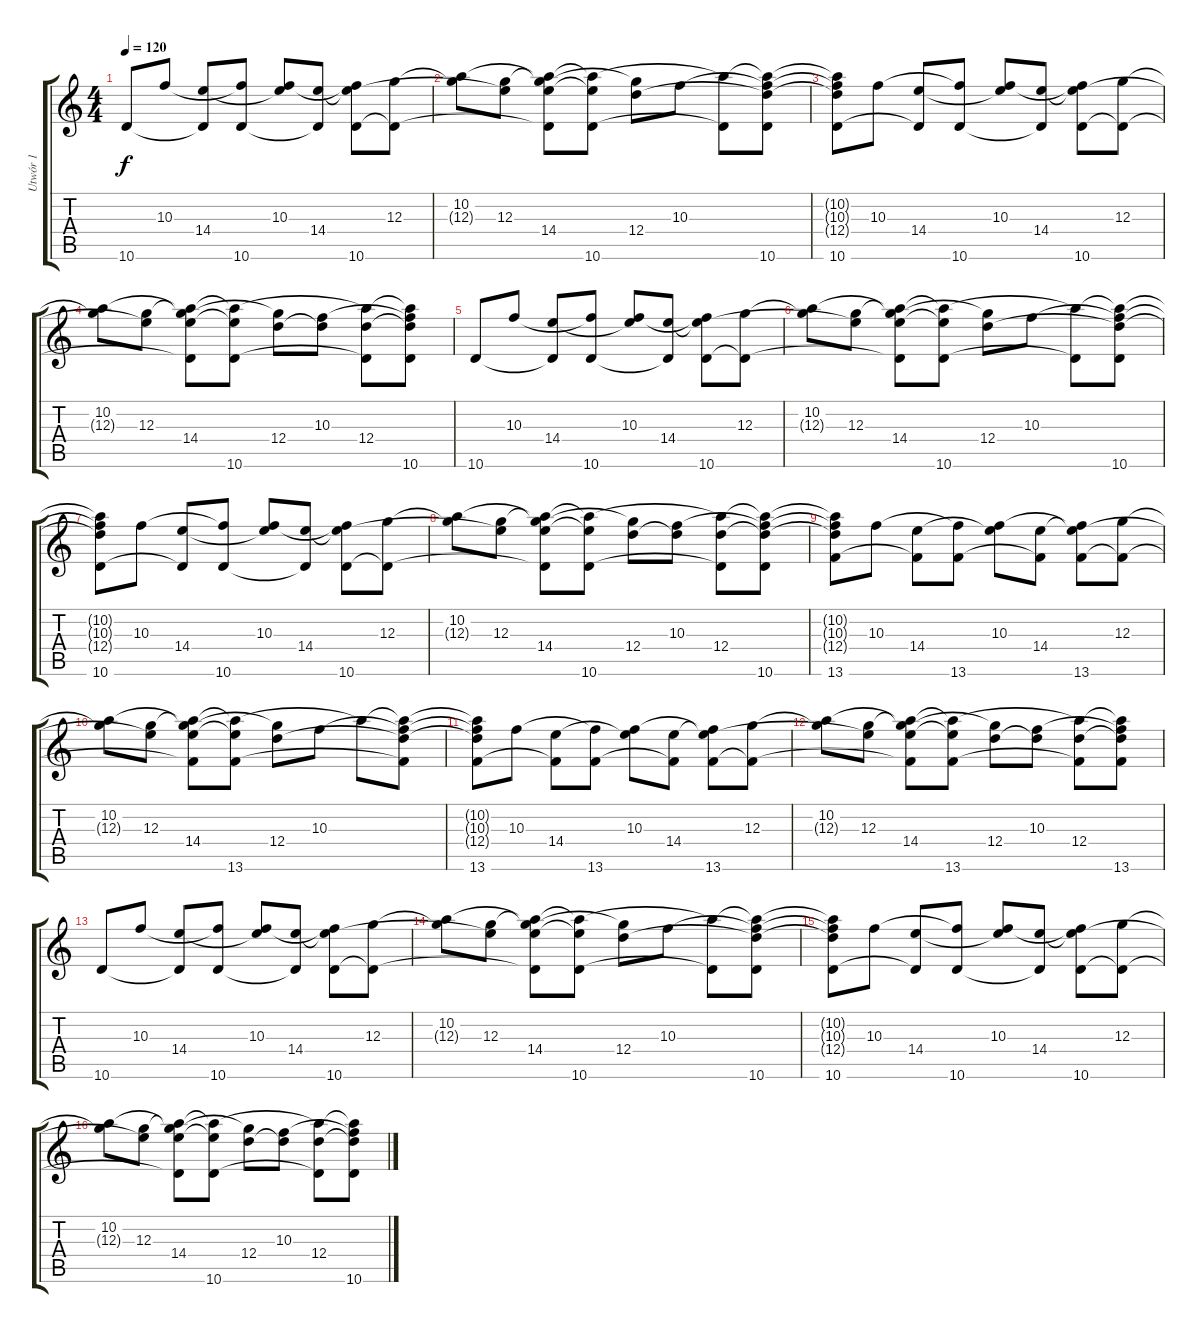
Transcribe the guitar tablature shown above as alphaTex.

\track ("Utwór 1" "Utwór 1") {instrument electricguitarjazz}
\staff {score tabs}
\tuning (E4 B3 G3 D3 A2 E2) {hide}
\ts (4 4)
\tempo 120
\clef g2
\ks c
10.6.8{dy f instrument electricguitarjazz} 10.3.8 (14.4 10.6{t}).8 (10.3{t} 10.6).8 (10.3 14.4{t}).8 (14.4 10.6{t}).8 (10.3{t} 14.4{t} 10.6).8 (12.3 10.6{t}).8 |
(10.2 12.3{t}).8 (12.3 14.4{t}).8 (10.2{t} 12.3{t} 14.4 10.6{t}).8 (10.2{t} 14.4{t} 10.6).8 (12.3{t} 12.4).8 10.3.8 (10.2{t} 10.6{t}).8 (10.2{t} 10.3{t} 12.4{t} 10.6).8 |
(10.2{t} 10.3{t} 12.4{t} 10.6).8 10.3.8 (14.4 10.6{t}).8 (10.3{t} 10.6).8 (10.3 14.4{t}).8 (14.4 10.6{t}).8 (10.3{t} 14.4{t} 10.6).8 (12.3 10.6{t}).8 |
(10.2 12.3{t}).8 (12.3 14.4{t}).8 (10.2{t} 12.3{t} 14.4 10.6{t}).8 (10.2{t} 14.4{t} 10.6).8 (12.3{t} 12.4).8 (10.3 12.4{t}).8 (10.2{t} 12.4 10.6{t}).8 (10.2{t} 10.3{t} 12.4{t} 10.6).8 |
10.6.8 10.3.8 (14.4 10.6{t}).8 (10.3{t} 10.6).8 (10.3 14.4{t}).8 (14.4 10.6{t}).8 (10.3{t} 14.4{t} 10.6).8 (12.3 10.6{t}).8 |
(10.2 12.3{t}).8 (12.3 14.4{t}).8 (10.2{t} 12.3{t} 14.4 10.6{t}).8 (10.2{t} 14.4{t} 10.6).8 (12.3{t} 12.4).8 10.3.8 (10.2{t} 10.6{t}).8 (10.2{t} 10.3{t} 12.4{t} 10.6).8 |
(10.2{t} 10.3{t} 12.4{t} 10.6).8 10.3.8 (14.4 10.6{t}).8 (10.3{t} 10.6).8 (10.3 14.4{t}).8 (14.4 10.6{t}).8 (10.3{t} 14.4{t} 10.6).8 (12.3 10.6{t}).8 |
(10.2 12.3{t}).8 (12.3 14.4{t}).8 (10.2{t} 12.3{t} 14.4 10.6{t}).8 (10.2{t} 14.4{t} 10.6).8 (12.3{t} 12.4).8 (10.3 12.4{t}).8 (10.2{t} 12.4 10.6{t}).8 (10.2{t} 10.3{t} 12.4{t} 10.6).8 |
(10.2{t} 10.3{t} 12.4{t} 13.6).8 10.3.8 (14.4 13.6{t}).8 (10.3{t} 13.6).8 (10.3 14.4{t}).8 (14.4 13.6{t}).8 (10.3{t} 14.4{t} 13.6).8 (12.3 13.6{t}).8 |
(10.2 12.3{t}).8 (12.3 14.4{t}).8 (10.2{t} 12.3{t} 14.4 13.6{t}).8 (10.2{t} 14.4{t} 13.6).8 (12.3{t} 12.4).8 10.3.8 10.2{t}.8 (10.2{t} 10.3{t} 12.4{t} 13.6{t}).8 |
(10.2{t} 10.3{t} 12.4{t} 13.6).8 10.3.8 (14.4 13.6{t}).8 (10.3{t} 13.6).8 (10.3 14.4{t}).8 (14.4 13.6{t}).8 (10.3{t} 14.4{t} 13.6).8 (12.3 13.6{t}).8 |
(10.2 12.3{t}).8 (12.3 14.4{t}).8 (10.2{t} 12.3{t} 14.4 13.6{t}).8 (10.2{t} 14.4{t} 13.6).8 (12.3{t} 12.4).8 (10.3 12.4{t}).8 (10.2{t} 12.4 13.6{t}).8 (10.2{t} 10.3{t} 12.4{t} 13.6).8 |
10.6.8 10.3.8 (14.4 10.6{t}).8 (10.3{t} 10.6).8 (10.3 14.4{t}).8 (14.4 10.6{t}).8 (10.3{t} 14.4{t} 10.6).8 (12.3 10.6{t}).8 |
(10.2 12.3{t}).8 (12.3 14.4{t}).8 (10.2{t} 12.3{t} 14.4 10.6{t}).8 (10.2{t} 14.4{t} 10.6).8 (12.3{t} 12.4).8 10.3.8 (10.2{t} 10.6{t}).8 (10.2{t} 10.3{t} 12.4{t} 10.6).8 |
(10.2{t} 10.3{t} 12.4{t} 10.6).8 10.3.8 (14.4 10.6{t}).8 (10.3{t} 10.6).8 (10.3 14.4{t}).8 (14.4 10.6{t}).8 (10.3{t} 14.4{t} 10.6).8 (12.3 10.6{t}).8 |
(10.2 12.3{t}).8 (12.3 14.4{t}).8 (10.2{t} 12.3{t} 14.4 10.6{t}).8 (10.2{t} 14.4{t} 10.6).8 (12.3{t} 12.4).8 (10.3 12.4{t}).8 (10.2{t} 12.4 10.6{t}).8 (10.2{t} 10.3{t} 12.4{t} 10.6).8
